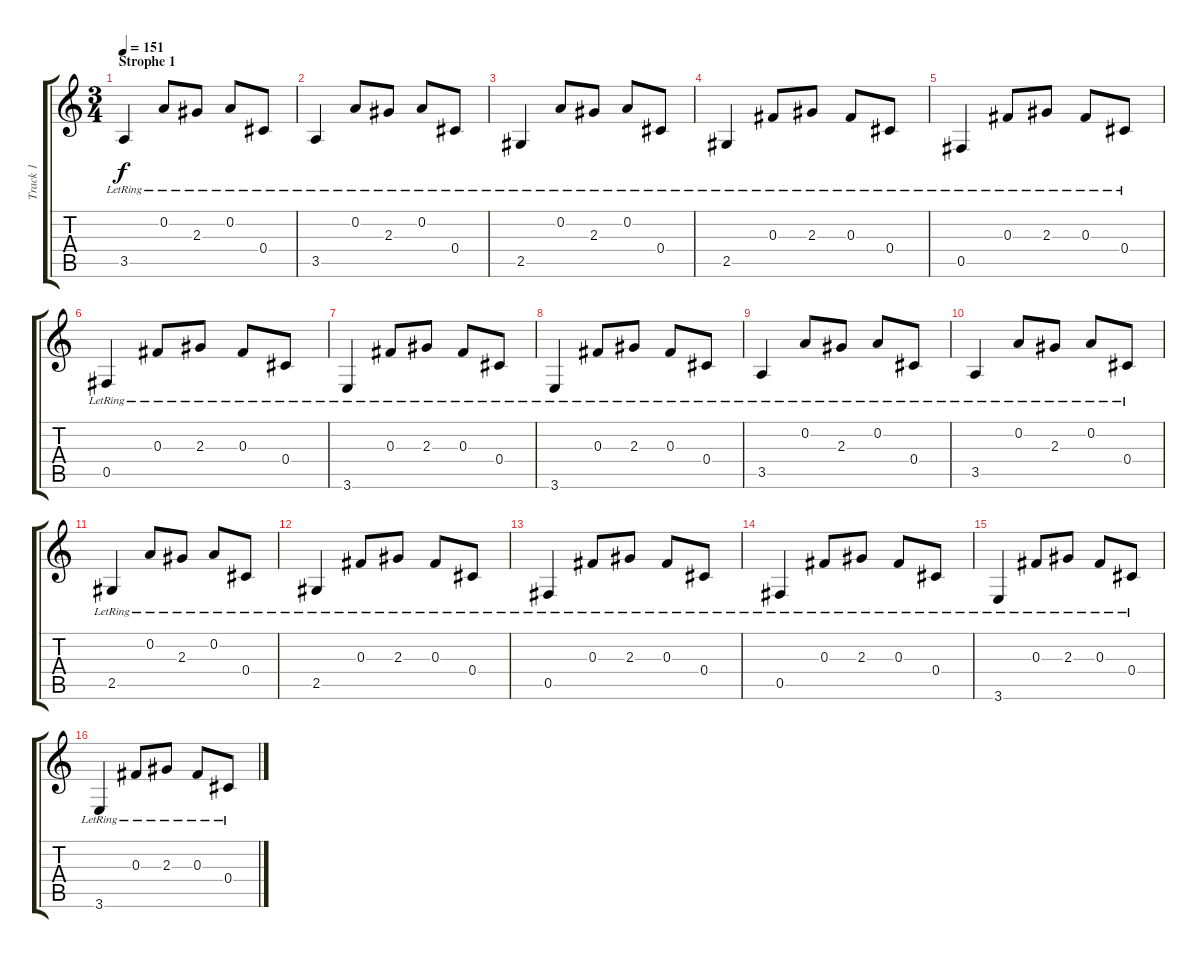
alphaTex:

\track ("Track 1" "Track 1") {instrument acousticguitarsteel}
\staff {score tabs}
\tuning (Db4 A3 Gb3 Db3 Gb2 Db2) {hide}
\ts (3 4)
\section ("" "Strophe 1")
\tempo 151
\clef g2
\ks c
3.5{lr}.4{dy f} 0.2{lr}.8 2.3{lr}.8 0.2{lr}.8 0.4{lr}.8 |
3.5{lr}.4 0.2{lr}.8 2.3{lr}.8 0.2{lr}.8 0.4{lr}.8 |
2.5{lr}.4 0.2{lr}.8 2.3{lr}.8 0.2{lr}.8 0.4{lr}.8 |
2.5{lr}.4 0.3{lr}.8 2.3{lr}.8 0.3{lr}.8 0.4{lr}.8 |
0.5{lr}.4 0.3{lr}.8 2.3{lr}.8 0.3{lr}.8 0.4{lr}.8 |
0.5{lr}.4 0.3{lr}.8 2.3{lr}.8 0.3{lr}.8 0.4{lr}.8 |
3.6{lr}.4 0.3{lr}.8 2.3{lr}.8 0.3{lr}.8 0.4{lr}.8 |
3.6{lr}.4 0.3{lr}.8 2.3{lr}.8 0.3{lr}.8 0.4{lr}.8 |
3.5{lr}.4 0.2{lr}.8 2.3{lr}.8 0.2{lr}.8 0.4{lr}.8 |
3.5{lr}.4 0.2{lr}.8 2.3{lr}.8 0.2{lr}.8 0.4{lr}.8 |
2.5{lr}.4 0.2{lr}.8 2.3{lr}.8 0.2{lr}.8 0.4{lr}.8 |
2.5{lr}.4 0.3{lr}.8 2.3{lr}.8 0.3{lr}.8 0.4{lr}.8 |
0.5{lr}.4 0.3{lr}.8 2.3{lr}.8 0.3{lr}.8 0.4{lr}.8 |
0.5{lr}.4 0.3{lr}.8 2.3{lr}.8 0.3{lr}.8 0.4{lr}.8 |
3.6{lr}.4 0.3{lr}.8 2.3{lr}.8 0.3{lr}.8 0.4{lr}.8 |
3.6{lr}.4 0.3{lr}.8 2.3{lr}.8 0.3{lr}.8 0.4{lr}.8
